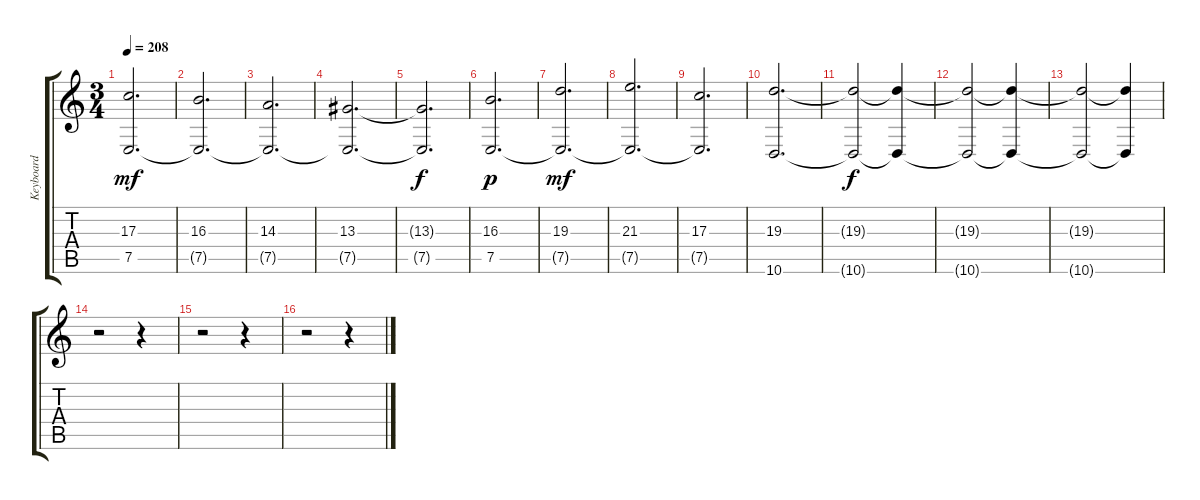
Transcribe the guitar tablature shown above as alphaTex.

\track ("Keyboard" "Keyboard") {instrument electricgrandpiano}
\staff {score tabs}
\tuning (E4 B3 G3 D3 A2 E2) {hide}
\ts (3 4)
\tempo 208
\clef g2
\ks c
(17.3 7.5{t}).2{d dy mf} |
(16.3 7.5{t}).2{d} |
(14.3 7.5{t}).2{d} |
(13.3 7.5{t}).2{d} |
(13.3{t} 7.5{t}).2{d dy f} |
(16.3 7.5).2{d dy p} |
(19.3 7.5{t}).2{d dy mf} |
(21.3 7.5{t}).2{d} |
(17.3 7.5{t}).2{d} |
(19.3 10.6).2{d} |
(19.3{t} 10.6{t}).2{dy f} (19.3{t} 10.6{t}).4 |
(19.3{t} 10.6{t}).2 (19.3{t} 10.6{t}).4 |
(19.3{t} 10.6{t}).2 (19.3{t} 10.6{t}).4 |
r.2 r.4 |
r.2 r.4 |
r.2 r.4
